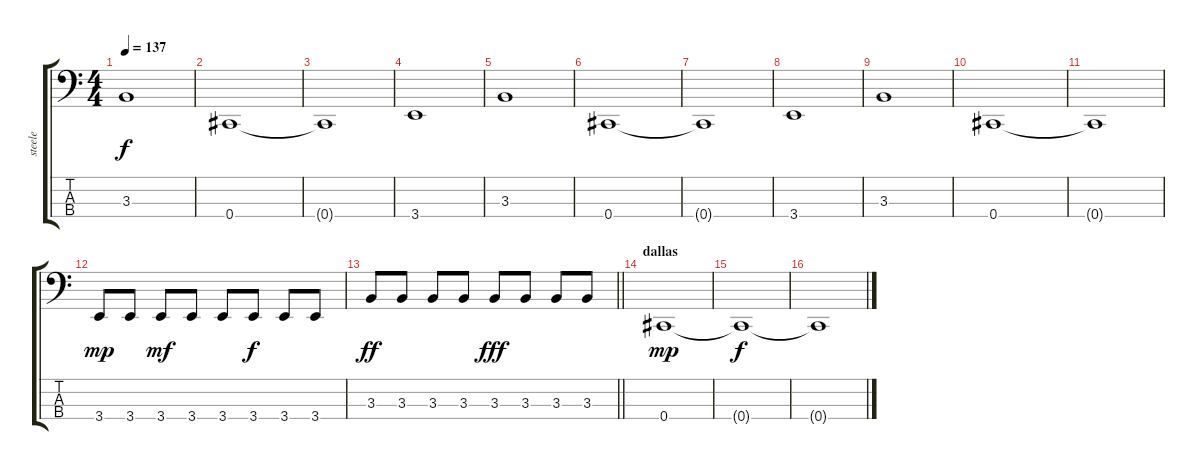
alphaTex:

\track ("steele" "steele") {instrument electricbasspick}
\staff {score tabs}
\tuning (Gb2 Db2 Ab1 Db1) {hide}
\ts (4 4)
\tempo 137
\clef f4
\ks c
3.3.1{dy f} |
0.4.1 |
0.4{t}.1 |
3.4.1 |
3.3.1 |
0.4.1 |
0.4{t}.1 |
3.4.1 |
3.3.1 |
0.4.1 |
0.4{t}.1 |
3.4.8{dy mp} 3.4.8 3.4.8{dy mf} 3.4.8 3.4.8 3.4.8{dy f} 3.4.8 3.4.8 |
\barLineRight lightlight
3.3.8{dy ff} 3.3.8 3.3.8 3.3.8 3.3.8{dy fff} 3.3.8 3.3.8 3.3.8 |
\section ("" "dallas")
0.4.1{dy mp} |
0.4{t}.1{dy f} |
0.4{t}.1
